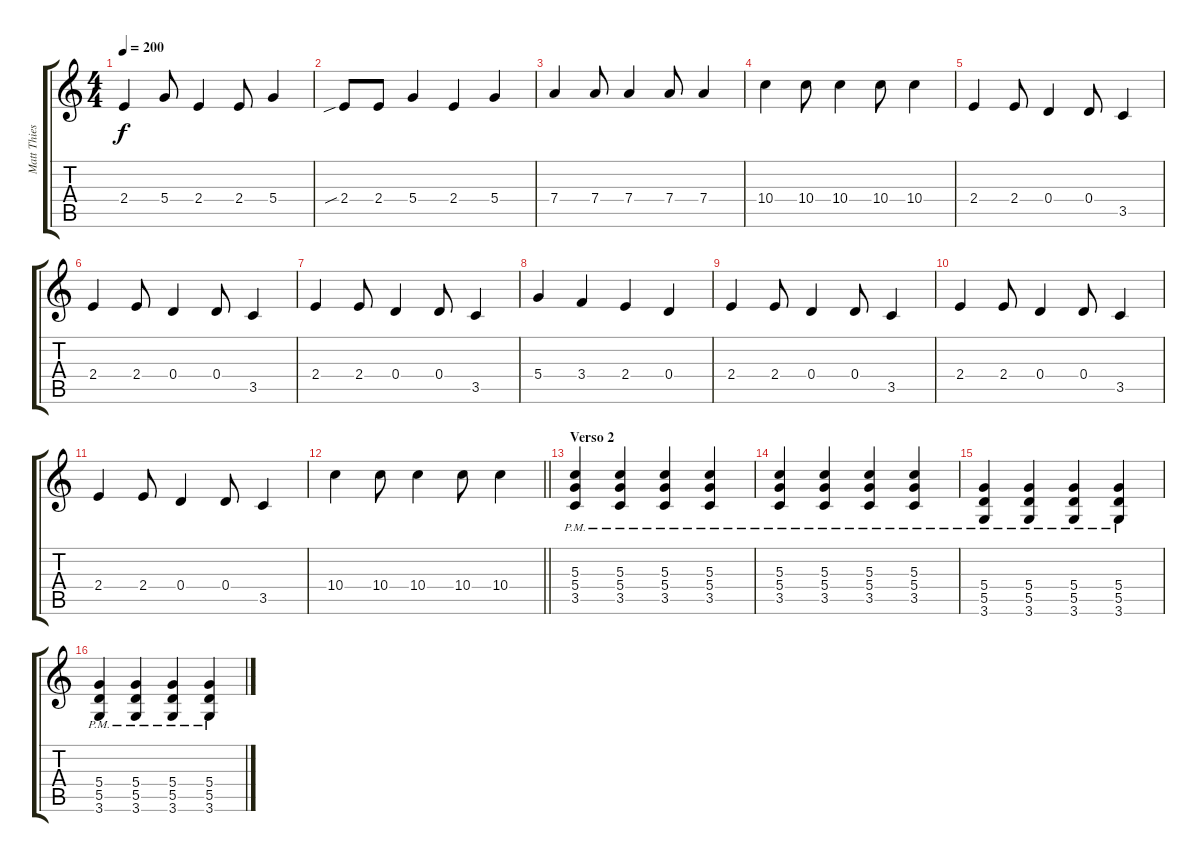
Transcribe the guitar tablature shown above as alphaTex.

\track ("Matt Thiesen" "Matt Thies") {instrument distortionguitar}
\staff {score tabs}
\tuning (E4 B3 G3 D3 A2 E2) {hide}
\ts (4 4)
\tempo 200
\clef g2
\ks c
2.4.4{dy f} 5.4.8 2.4.4 2.4.8 5.4.4 |
2.4{sib}.8 2.4.8 5.4.4 2.4.4 5.4.4 |
7.4.4 7.4.8 7.4.4 7.4.8 7.4.4 |
10.4.4 10.4.8 10.4.4 10.4.8 10.4.4 |
2.4.4 2.4.8 0.4.4 0.4.8 3.5.4 |
2.4.4 2.4.8 0.4.4 0.4.8 3.5.4 |
2.4.4 2.4.8 0.4.4 0.4.8 3.5.4 |
5.4.4 3.4.4 2.4.4 0.4.4 |
2.4.4 2.4.8 0.4.4 0.4.8 3.5.4 |
2.4.4 2.4.8 0.4.4 0.4.8 3.5.4 |
2.4.4 2.4.8 0.4.4 0.4.8 3.5.4 |
\barLineRight lightlight
10.4.4 10.4.8 10.4.4 10.4.8 10.4.4 |
\section ("" "Verso 2")
(5.3{pm} 5.4{pm} 3.5{pm}).4 (5.3{pm} 5.4{pm} 3.5{pm}).4 (5.3{pm} 5.4{pm} 3.5{pm}).4 (5.3{pm} 5.4{pm} 3.5{pm}).4 |
(5.3{pm} 5.4{pm} 3.5{pm}).4 (5.3{pm} 5.4{pm} 3.5{pm}).4 (5.3{pm} 5.4{pm} 3.5{pm}).4 (5.3{pm} 5.4{pm} 3.5{pm}).4 |
(5.4{pm} 5.5{pm} 3.6{pm}).4 (5.4{pm} 5.5{pm} 3.6{pm}).4 (5.4{pm} 5.5{pm} 3.6{pm}).4 (5.4{pm} 5.5{pm} 3.6{pm}).4 |
(5.4{pm} 5.5{pm} 3.6{pm}).4 (5.4{pm} 5.5{pm} 3.6{pm}).4 (5.4{pm} 5.5{pm} 3.6{pm}).4 (5.4{pm} 5.5{pm} 3.6{pm}).4
